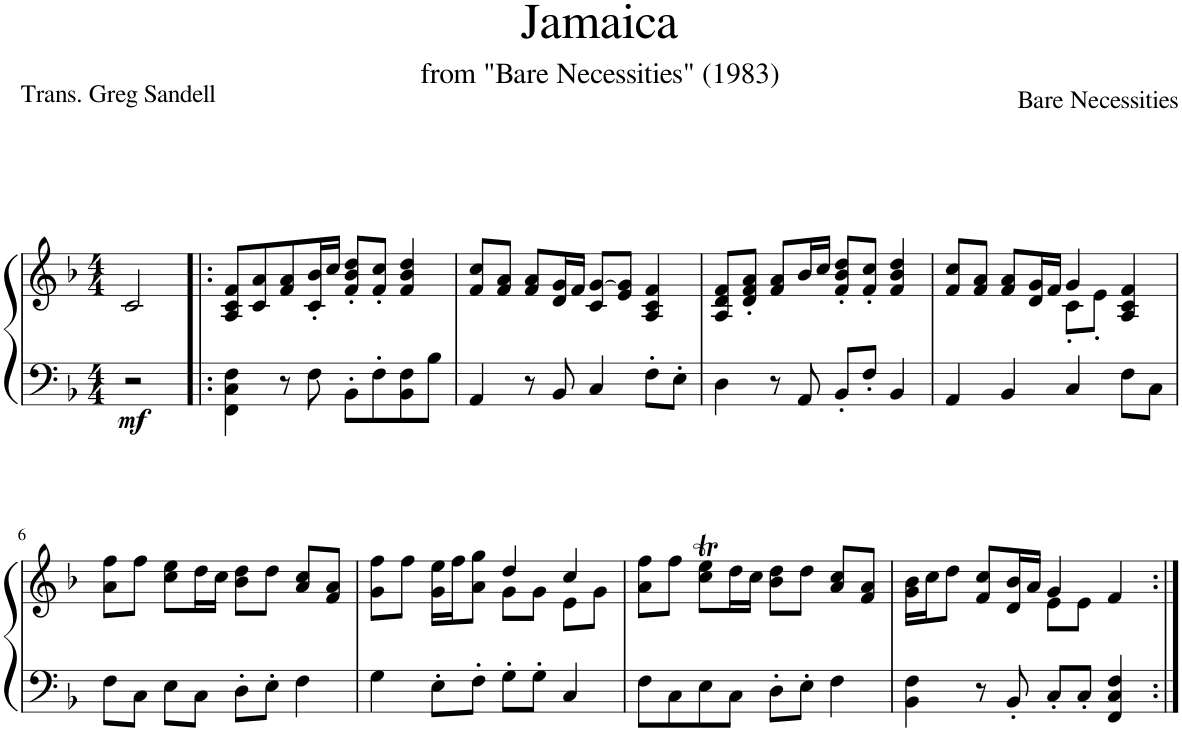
**kern	**kern	**dynam
*part1	*part1	*part1
*staff2	*staff1	*staff1/2
*I"Piano	*	*
*I'Pno.	*	*
*clefF4	*clefG2	*
*k[b-]	*k[b-]	*
*M4/4	*M4/4	*
=1	=1	=1
!	!	!LO:DY:b=2
2r	2c/	mf
=2!|:	=2!|:	=2!|:
4FF\ 4C\ 4F\	8A/ 8c/ 8f/L	.
.	8c/ 8a/	.
8r	8f/ 8a/	.
8F\	16c/' 16b-/'L	.
.	16cc/JJ	.
8BB-'\L	8f/' 8b-/' 8dd/'L	.
8F'\	8f/' 8cc/'J	.
8BB-\ 8F\	4f/ 4b-/ 4dd/	.
8B-\J	.	.
=3	=3	=3
4AA/	8f/ 8cc/L	.
.	8f/ 8a/J	.
8r	8f/ 8a/L	.
8BB-/	16d/ 16g/L	.
.	16f/JJ	.
4C/	8c/ [8g/L	.
.	8e/ 8g/]J	.
8F'\L	4A/ 4c/ 4f/	.
8E'\J	.	.
=4	=4	=4
4D\	8A/ 8d/ 8f/L	.
.	8d/' 8f/' 8a/'J	.
8r	8f/ 8a/L	.
8AA/	16b-/L	.
.	16cc/JJ	.
8BB-'</L	8f/' 8b-/' 8dd/'L	.
8F'</J	8f/' 8cc/'J	.
4BB-/	4f/ 4b-/ 4dd/	.
=5	=5	=5
*	*^	*
4AA/	8f/ 8cc/L	4ryy	.
.	8f/ 8a/J	.	.
4BB-/	8f/ 8a/L	4ryy	.
.	16d/ 16g/L	.	.
.	16f/JJ	.	.
4C/	4g/	8c'\L	.
.	.	8e'\J	.
8F\L	4A/ 4c/ 4f/	4ryy	.
8C\J	.	.	.
*	*v	*v	*
!!LO:LB:g=z
=6	=6	=6
8F\L	8a\ 8ff\L	.
8C\J	8ff\J	.
8E\L	8cc\ 8ee\L	.
8C\J	16dd\L	.
.	16cc\JJ	.
8D'\L	8b-\ 8dd\L	.
8E'\J	8dd\J	.
4F\	8a/ 8cc/L	.
.	8f/ 8a/J	.
=7	=7	=7
*	*^	*
4G\	8g\ 8ff\L	4ryy	.
.	8ff\J	.	.
8E'\L	16g\ 16ee\LL	4ryy	.
.	16ff\J	.	.
8F'\J	8a\ 8gg\J	.	.
8G'\L	4dd/	8g\L	.
8G'\J	.	8g\J	.
4C/	4cc/	8e\L	.
.	.	8g\J	.
*	*v	*v	*
=8	=8	=8
8F\L	8a\ 8ff\L	.
8C\	8ff\J	.
8E\	8cc\T 8ee\TL	.
8C\J	16dd\L	.
.	16cc\JJ	.
8D'\L	8b-\ 8dd\L	.
8E'\J	8dd\J	.
4F\	8a/ 8cc/L	.
.	8f/ 8a/J	.
=9	=9	=9
*	*^	*
4BB-\ 4F\	16g\ 16b-\LL	4ryy	.
.	16cc\J	.	.
.	8dd\J	.	.
8r	8f/ 8cc/L	4ryy	.
8BB-'/	16d/ 16b-/L	.	.
.	16a/JJ	.	.
8C'/L	4g/	8e\L	.
8C'/J	.	8e\J	.
4FF/ 4C/ 4F/	4f/	4ryy	.
*	*v	*v	*
=:|!	=:|!	=:|!
*-	*-	*-
